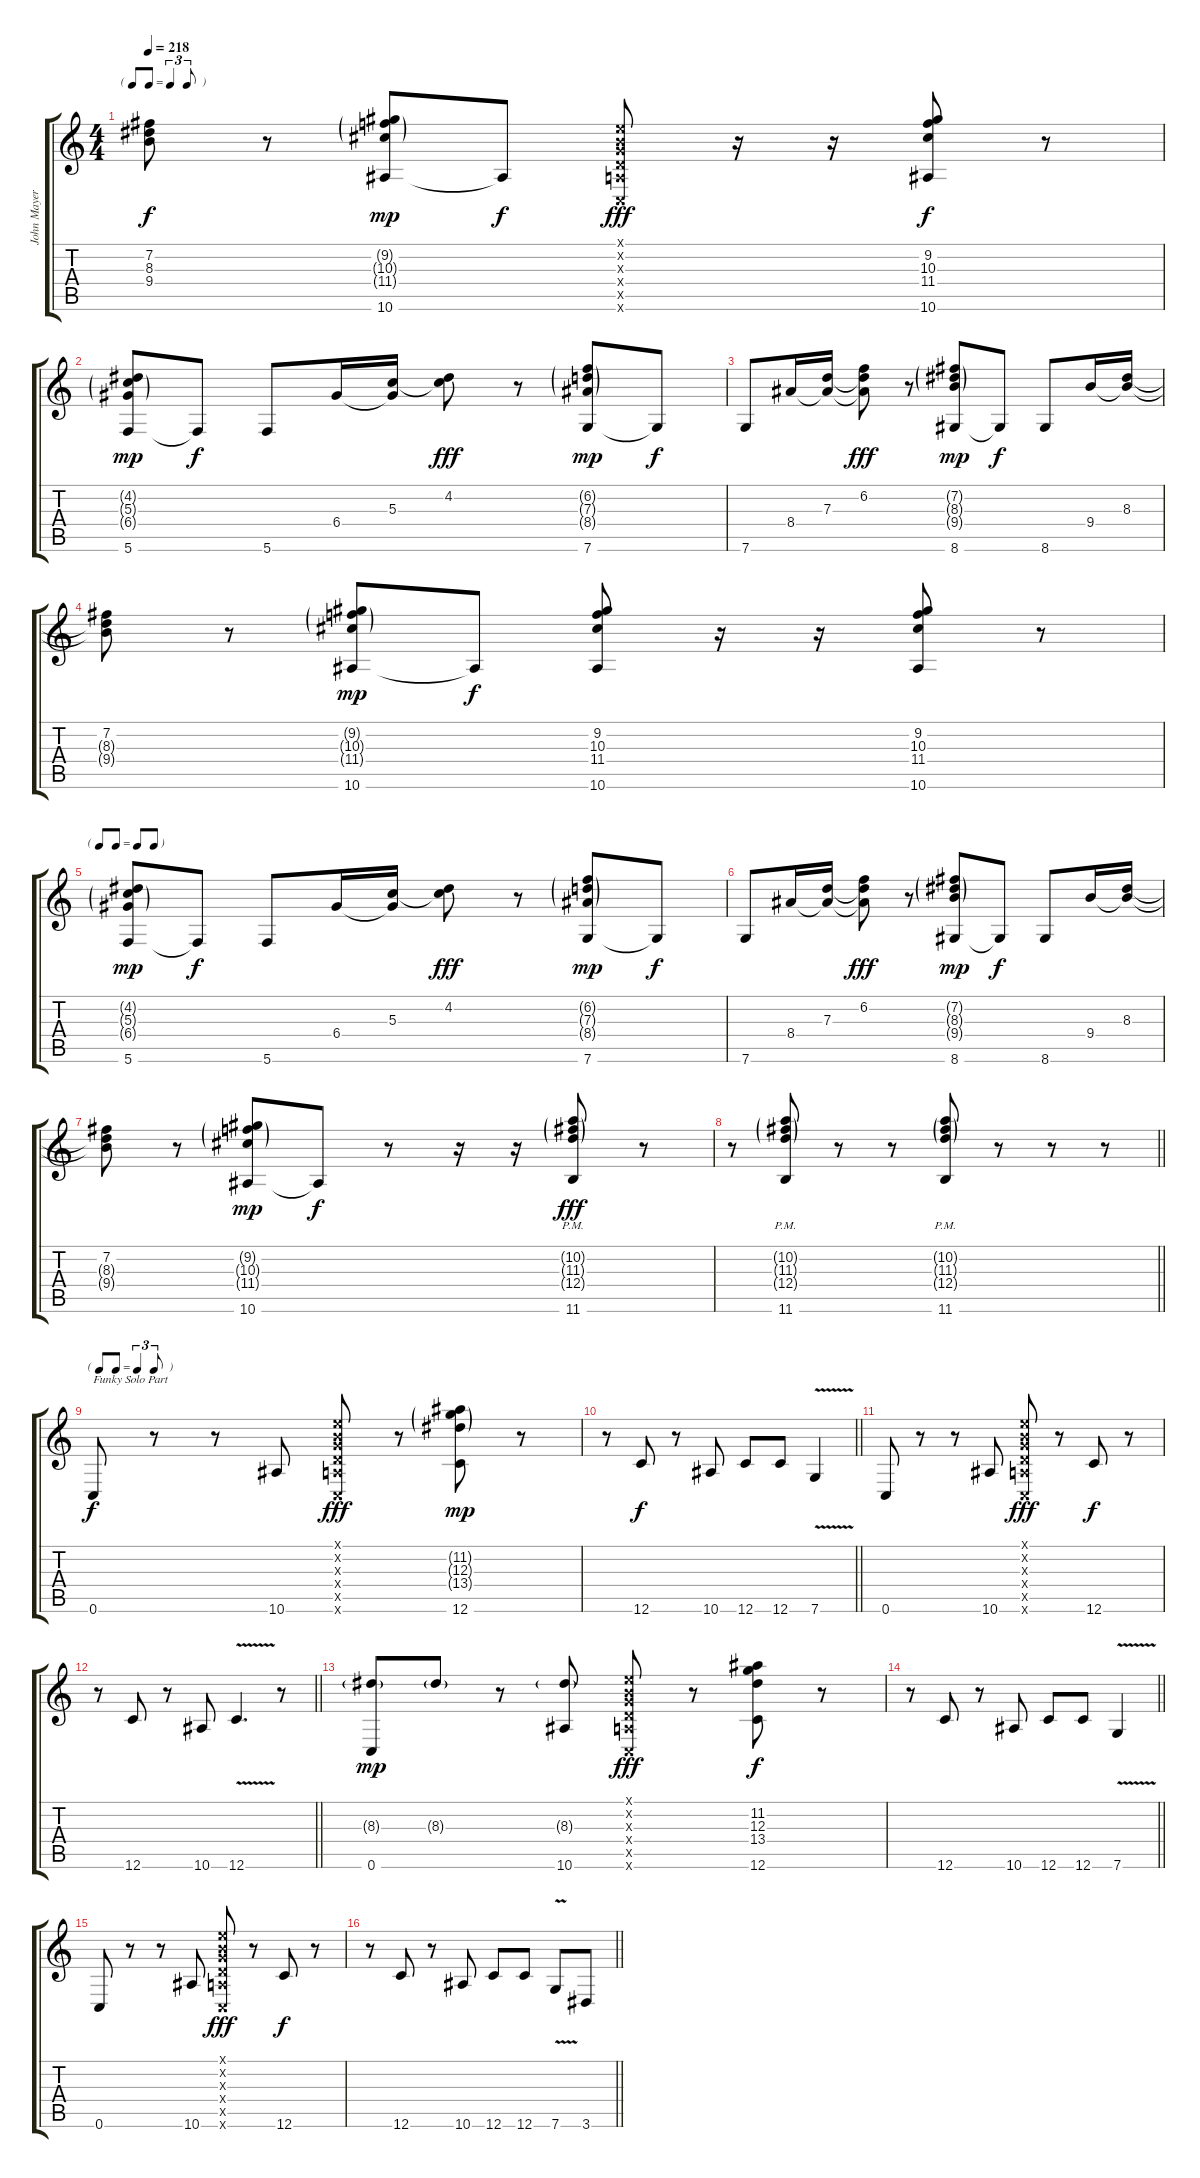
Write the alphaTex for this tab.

\track ("John Mayer" "John Mayer") {instrument acousticguitarnylon}
\staff {score tabs}
\tuning (E4 B3 G3 D3 A2 C2) {hide}
\ts (4 4)
\tf triplet8th
\tempo 218
\clef g2
\ks c
(7.2 8.3{t} 9.4{t}).8{dy f} r.8 (9.2{g} 10.3{g} 11.4{g} 10.6).8{dy mp} 10.6{t}.8{dy f} (0.1{x} 0.2{x} 0.3{x} 0.4{x} 0.5{x} 0.6{x}).8{dy fff} r.16 r.16 (9.2 10.3 11.4 10.6).8{dy f} r.8 |
(4.2{g} 5.3{g} 6.4{g} 5.6).8{dy mp} 5.6{t}.8{dy f} 5.6.8 6.4.16 (5.3 6.4{t}).16 (4.2 5.3{t}).8{dy fff} r.8 (6.2{g} 7.3{g} 8.4{g} 7.6).8{dy mp} 7.6{t}.8{dy f} |
7.6.8 8.4.16 (7.3 8.4{t}).16 (6.2 7.3{t} 8.4{t}).8{dy fff} r.8 (7.2{g} 8.3{g} 9.4{g} 8.6).8{dy mp} 8.6{t}.8{dy f} 8.6.8 9.4.16 (8.3 9.4{t}).16 |
(7.2 8.3{t} 9.4{t}).8 r.8 (9.2{g} 10.3{g} 11.4{g} 10.6).8{dy mp} 10.6{t}.8{dy f} (9.2 10.3 11.4 10.6).8 r.16 r.16 (9.2 10.3 11.4 10.6).8 r.8 |
\tf none
(4.2{g} 5.3{g} 6.4{g} 5.6).8{dy mp} 5.6{t}.8{dy f} 5.6.8 6.4.16 (5.3 6.4{t}).16 (4.2 5.3{t}).8{dy fff} r.8 (6.2{g} 7.3{g} 8.4{g} 7.6).8{dy mp} 7.6{t}.8{dy f} |
7.6.8 8.4.16 (7.3 8.4{t}).16 (6.2 7.3{t} 8.4{t}).8{dy fff} r.8 (7.2{g} 8.3{g} 9.4{g} 8.6).8{dy mp} 8.6{t}.8{dy f} 8.6.8 9.4.16 (8.3 9.4{t}).16 |
(7.2 8.3{t} 9.4{t}).8 r.8 (9.2{g} 10.3{g} 11.4{g} 10.6).8{dy mp} 10.6{t}.8{dy f} r.8 r.16 r.16 (10.2{g pm} 11.3{g pm} 12.4{g pm} 11.6{pm}).8{dy fff} r.8 |
\barLineRight lightlight
r.8 (10.2{g pm} 11.3{g pm} 12.4{g pm} 11.6{pm}).8 r.8 r.8 (10.2{g pm} 11.3{g pm} 12.4{g pm} 11.6{pm}).8 r.8 r.8 r.8 |
\tf triplet8th
0.6.8{txt "Funky Solo Part" dy f} r.8 r.8 10.6.8 (0.1{x} 0.2{x} 0.3{x} 0.4{x} 0.5{x} 0.6{x}).8{dy fff} r.8 (11.2{g} 12.3{g} 13.4{g} 12.6).8{dy mp} r.8 |
\barLineRight lightlight
r.8 12.6.8{dy f} r.8 10.6.8 12.6.8 12.6.8 7.6{v}.4 |
0.6.8 r.8 r.8 10.6.8 (0.1{x} 0.2{x} 0.3{x} 0.4{x} 0.5{x} 0.6{x}).8{dy fff} r.8 12.6.8{dy f} r.8 |
\barLineRight lightlight
r.8 12.6.8 r.8 10.6.8 12.6{v}.4{d} r.8 |
(8.3{g} 0.6).8{dy mp} 8.3{g}.8 r.8 (8.3{g} 10.6).8 (0.1{x} 0.2{x} 0.3{x} 0.4{x} 0.5{x} 0.6{x}).8{dy fff} r.8 (11.2 12.3 13.4 12.6).8{dy f} r.8 |
\barLineRight lightlight
r.8 12.6.8 r.8 10.6.8 12.6.8 12.6.8 7.6{v}.4 |
0.6.8 r.8 r.8 10.6.8 (0.1{x} 0.2{x} 0.3{x} 0.4{x} 0.5{x} 0.6{x}).8{dy fff} r.8 12.6.8{dy f} r.8 |
\barLineRight lightlight
r.8 12.6.8 r.8 10.6.8 12.6.8 12.6.8 7.6{v}.8 3.6.8
